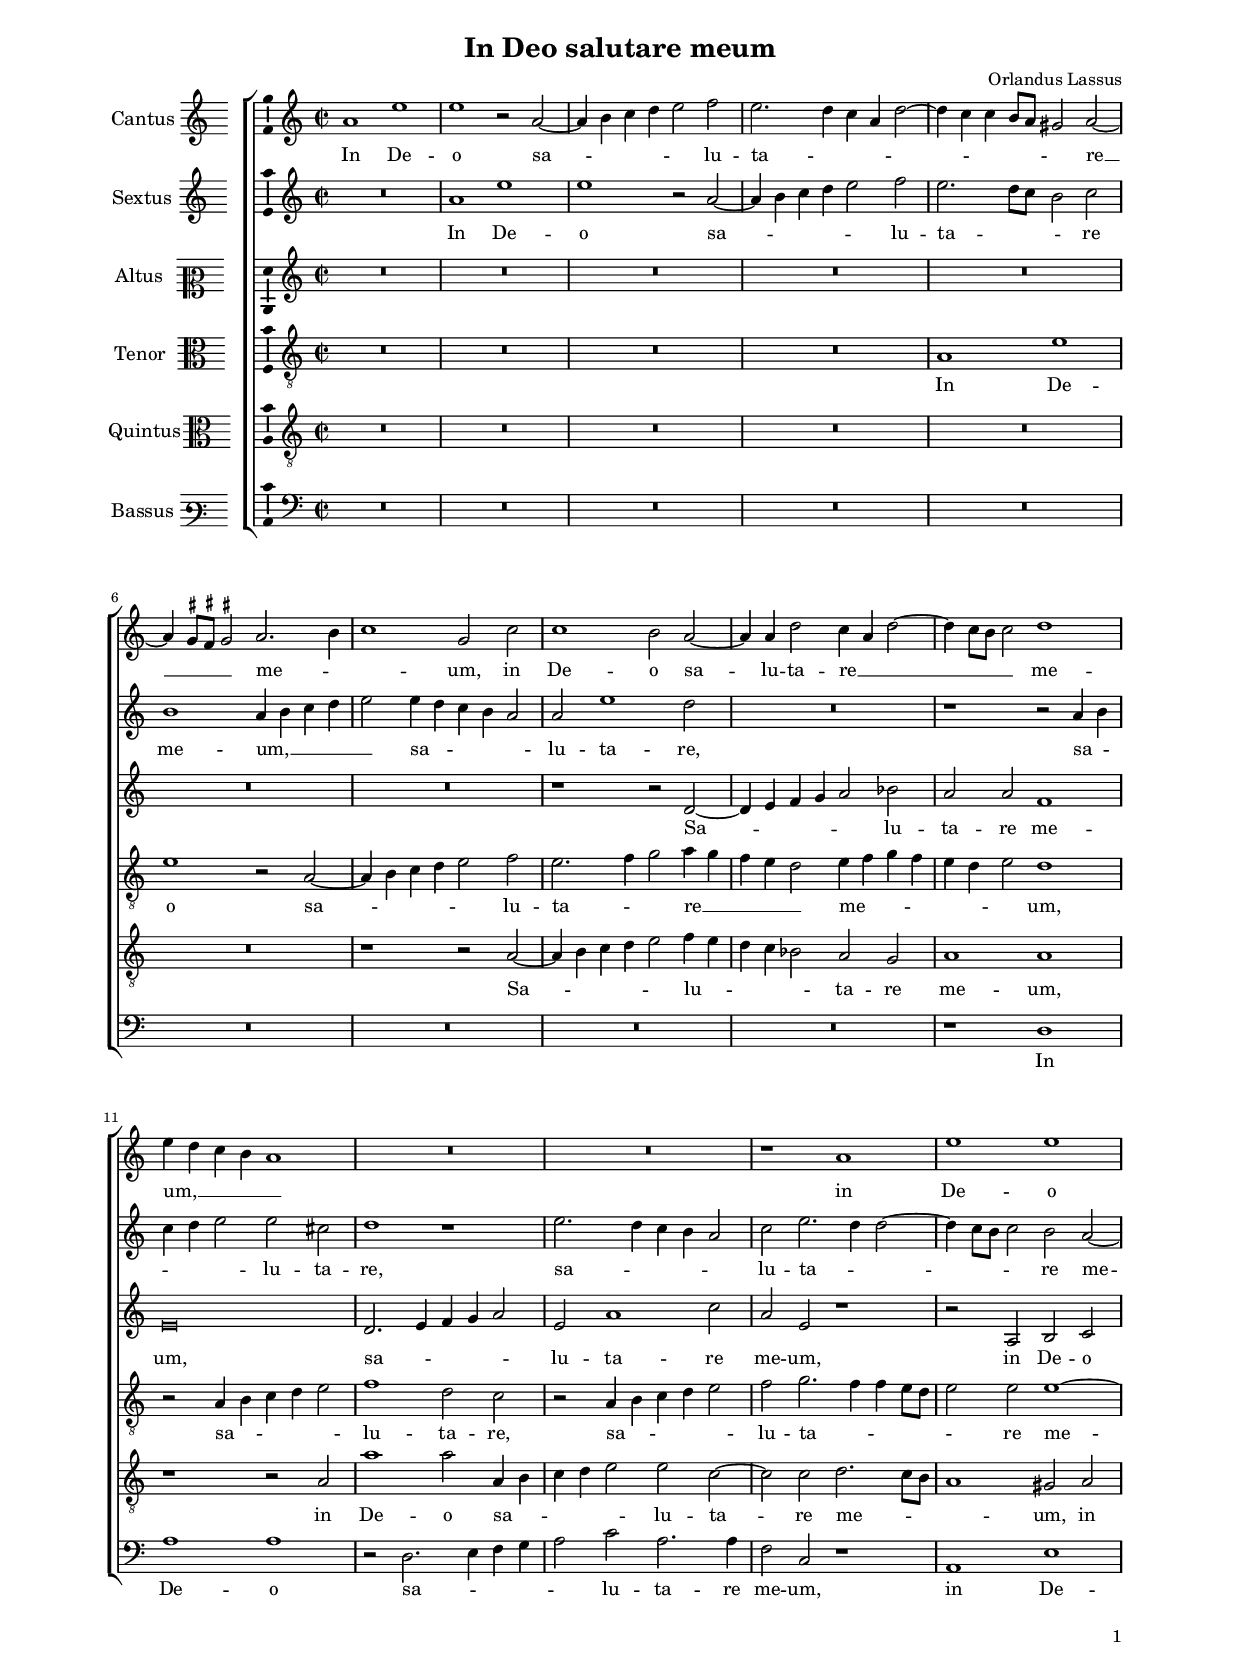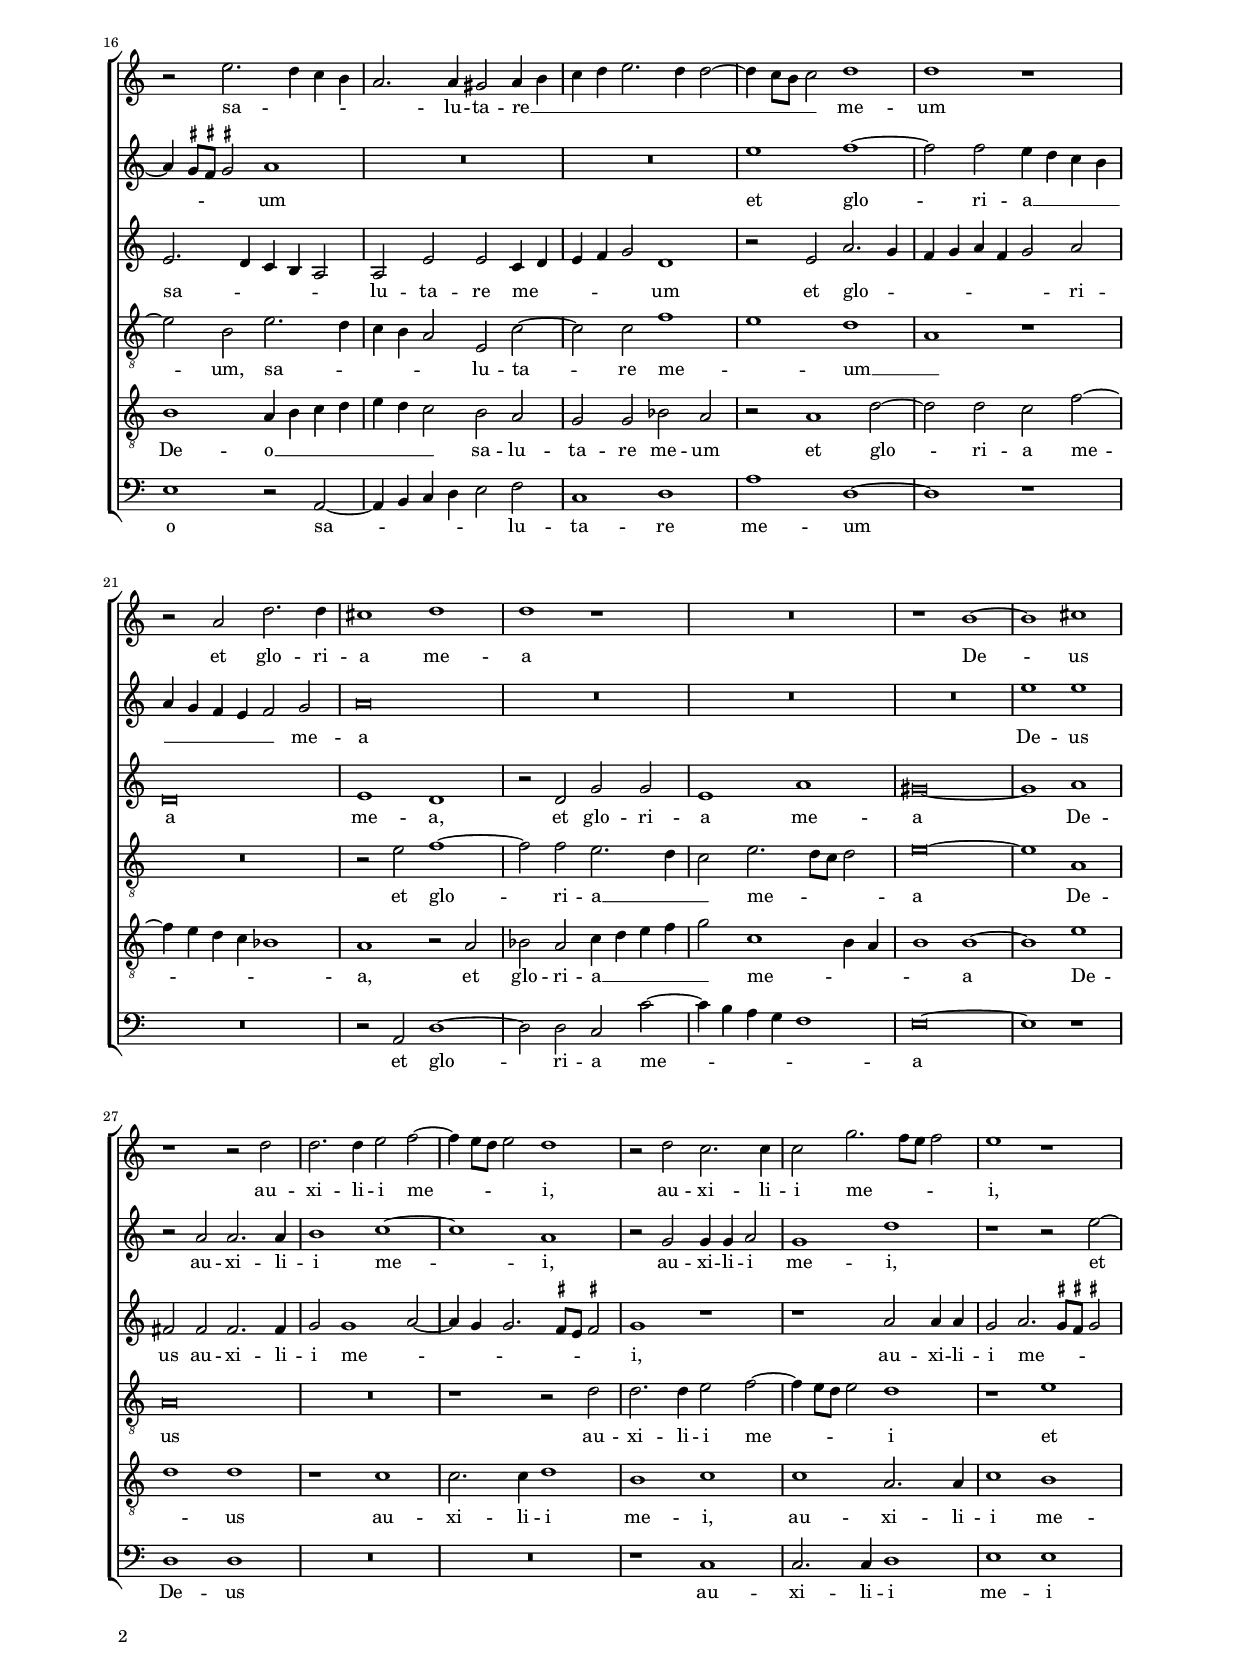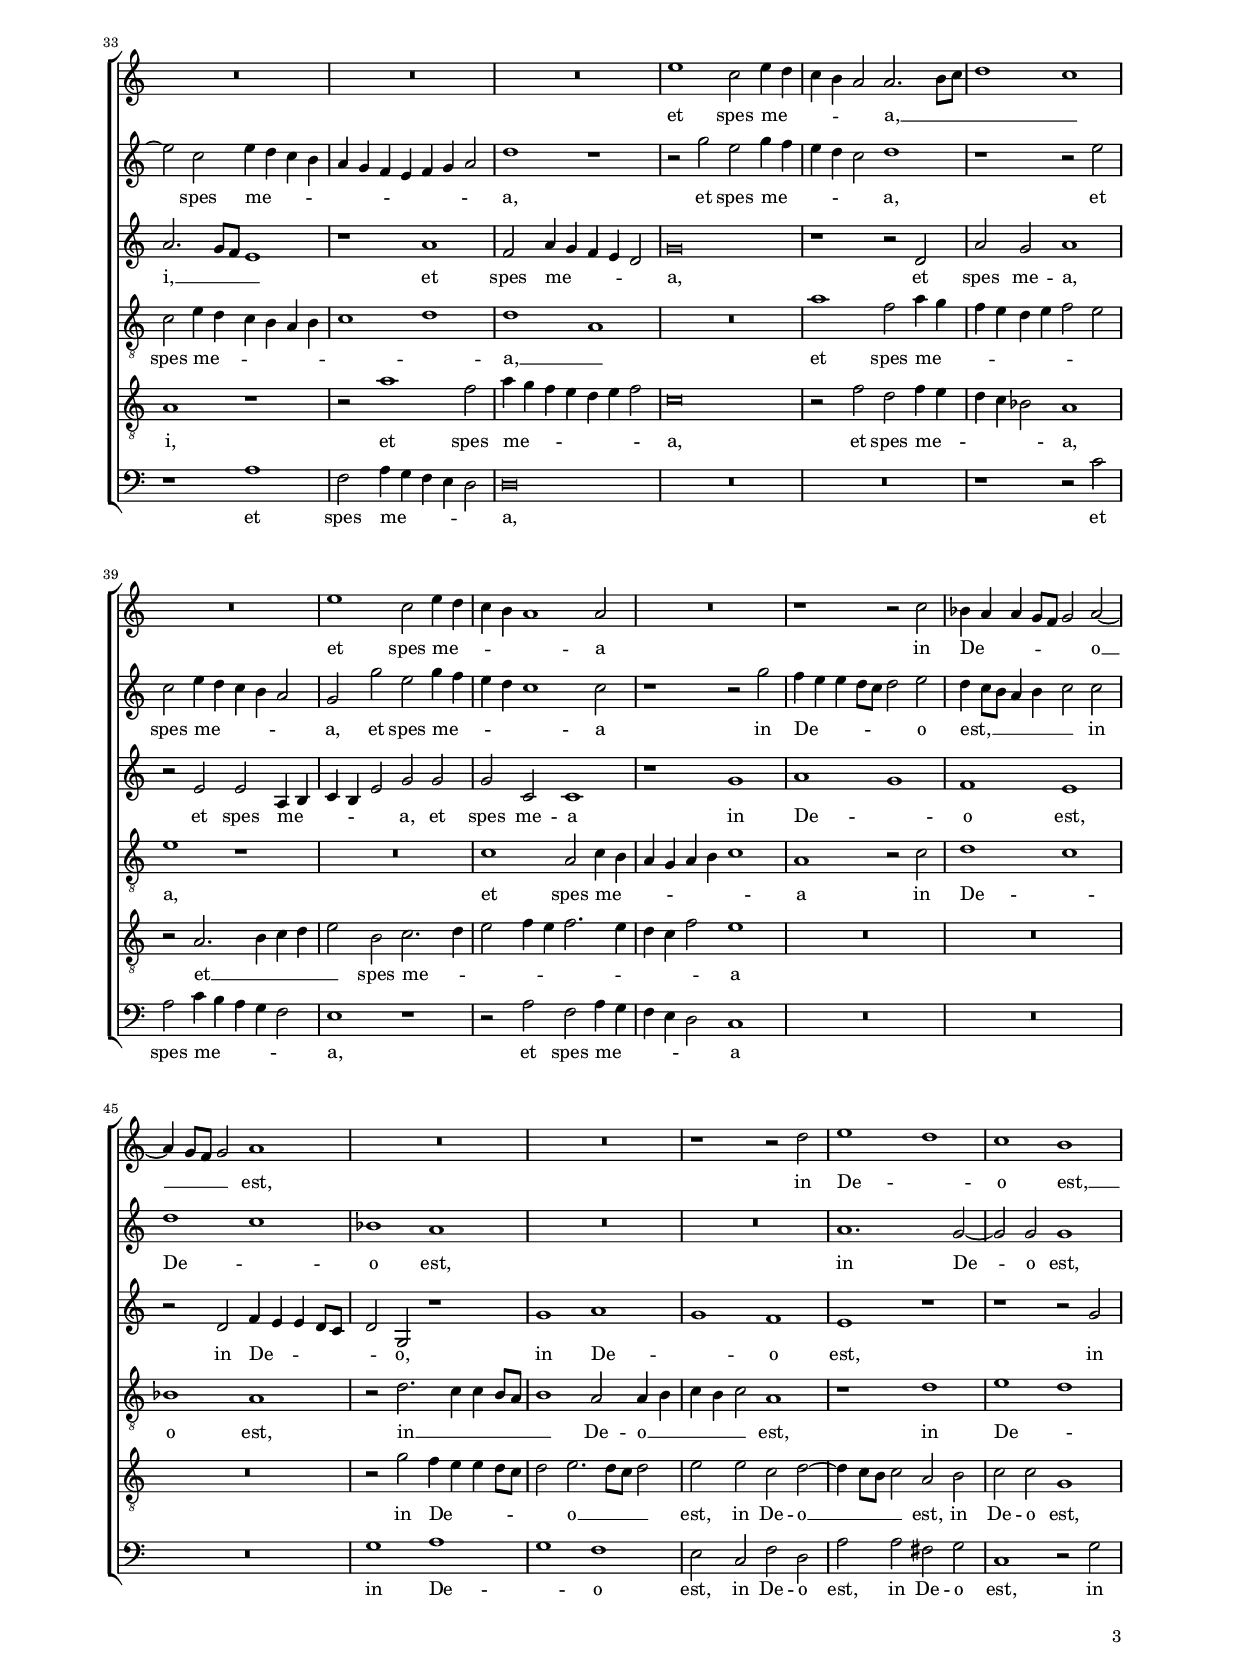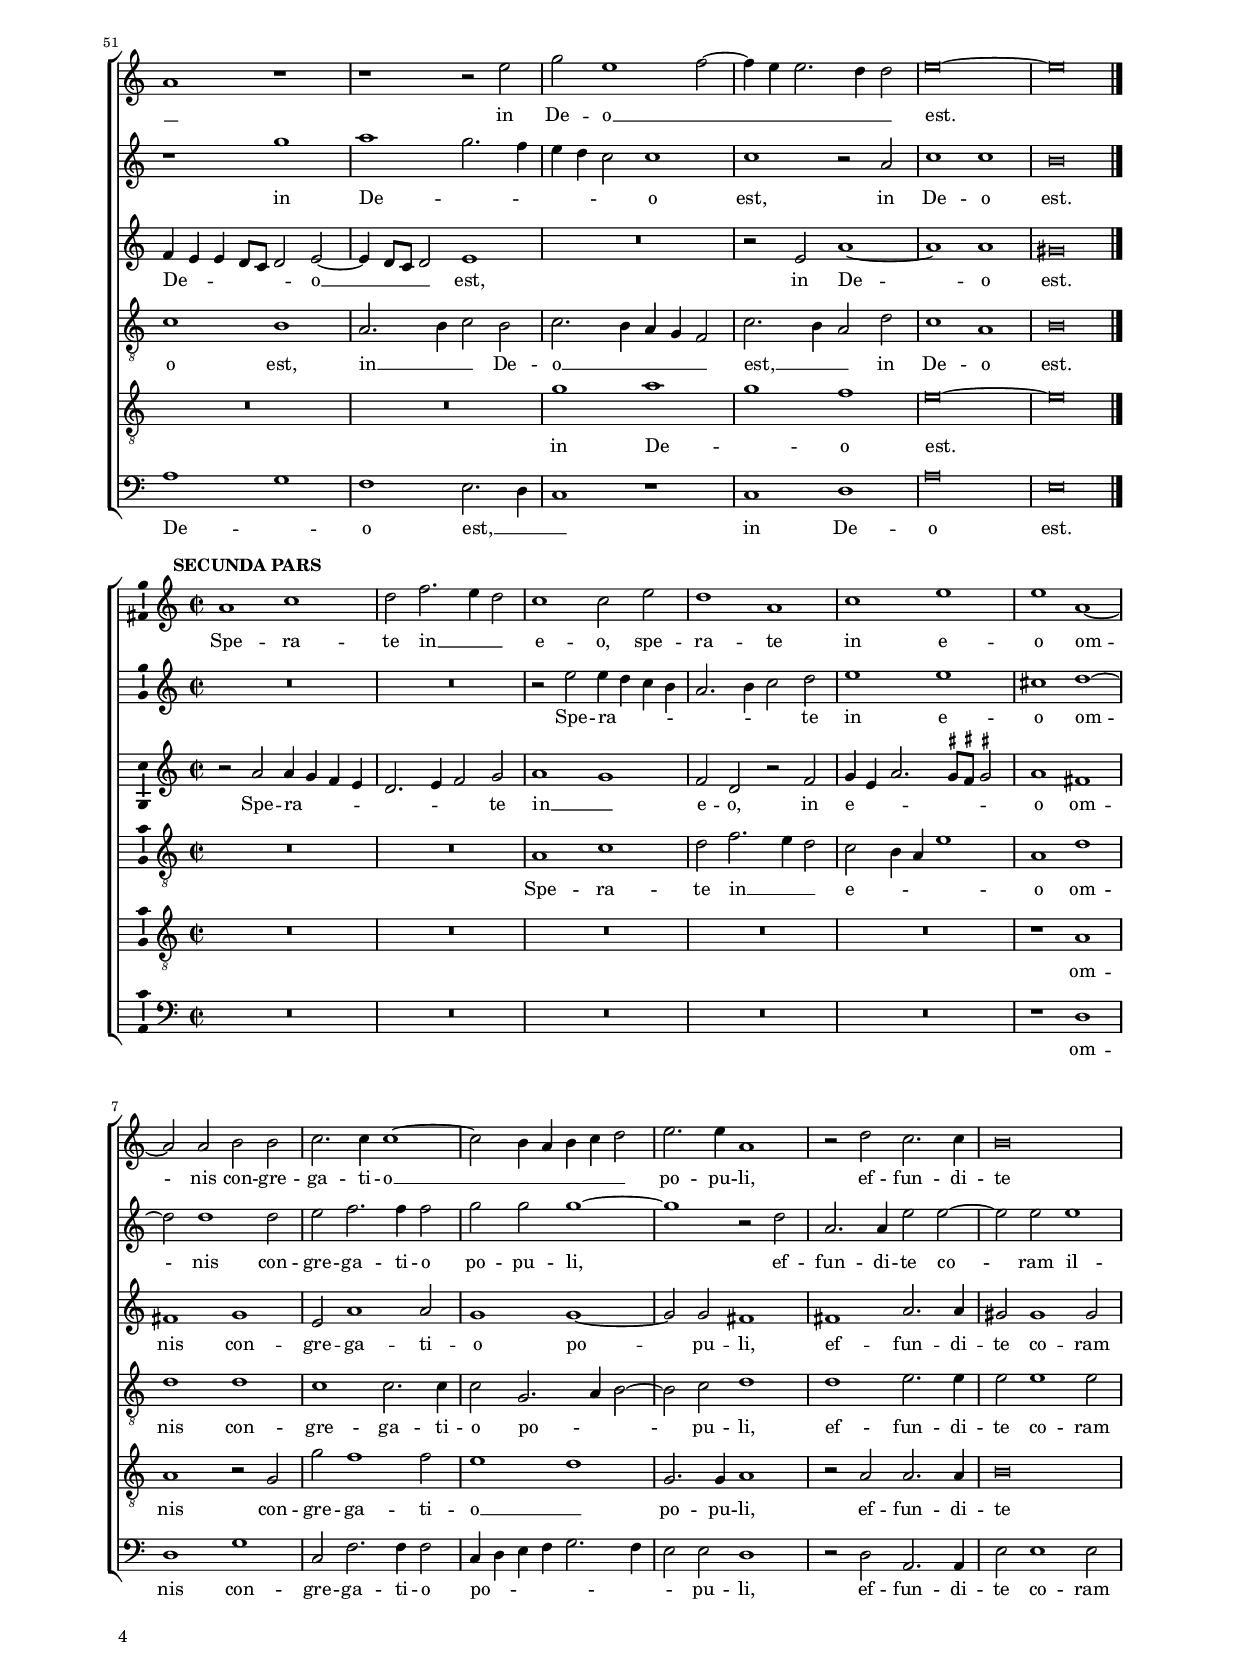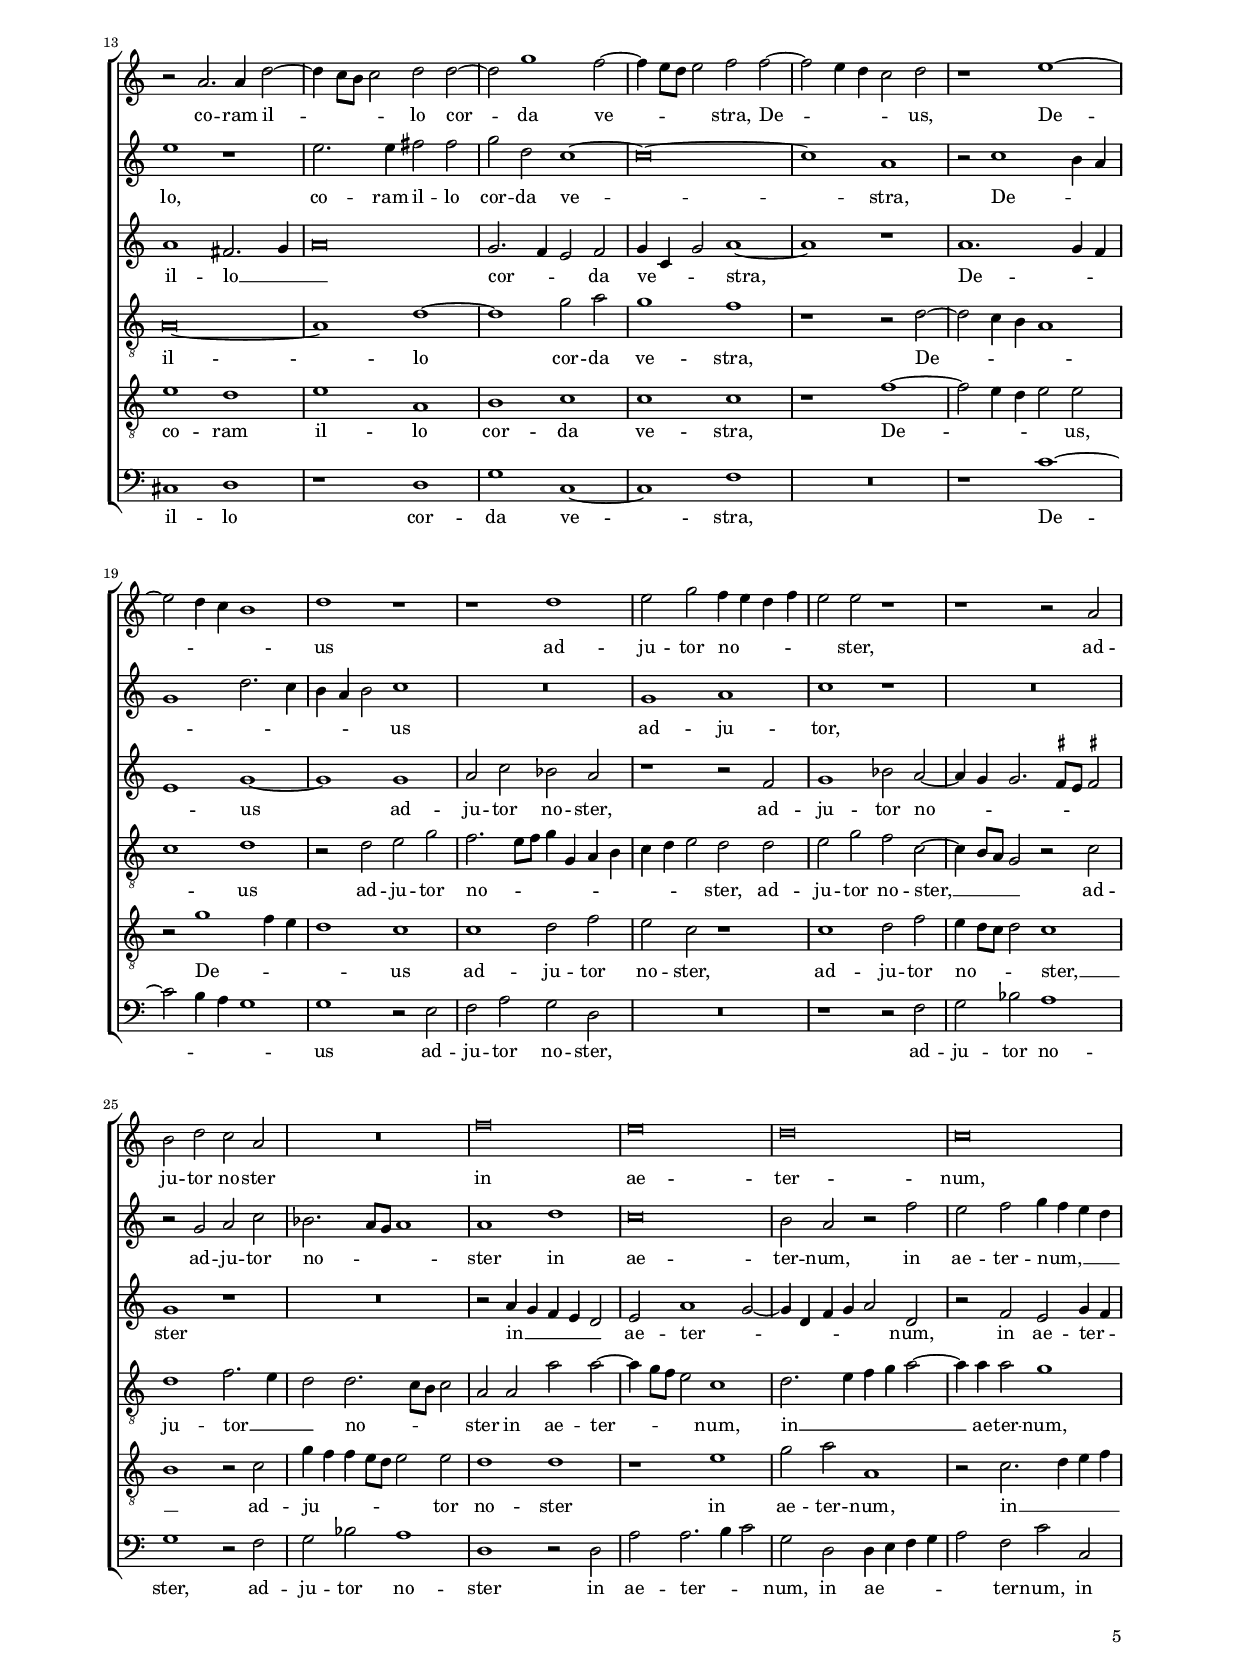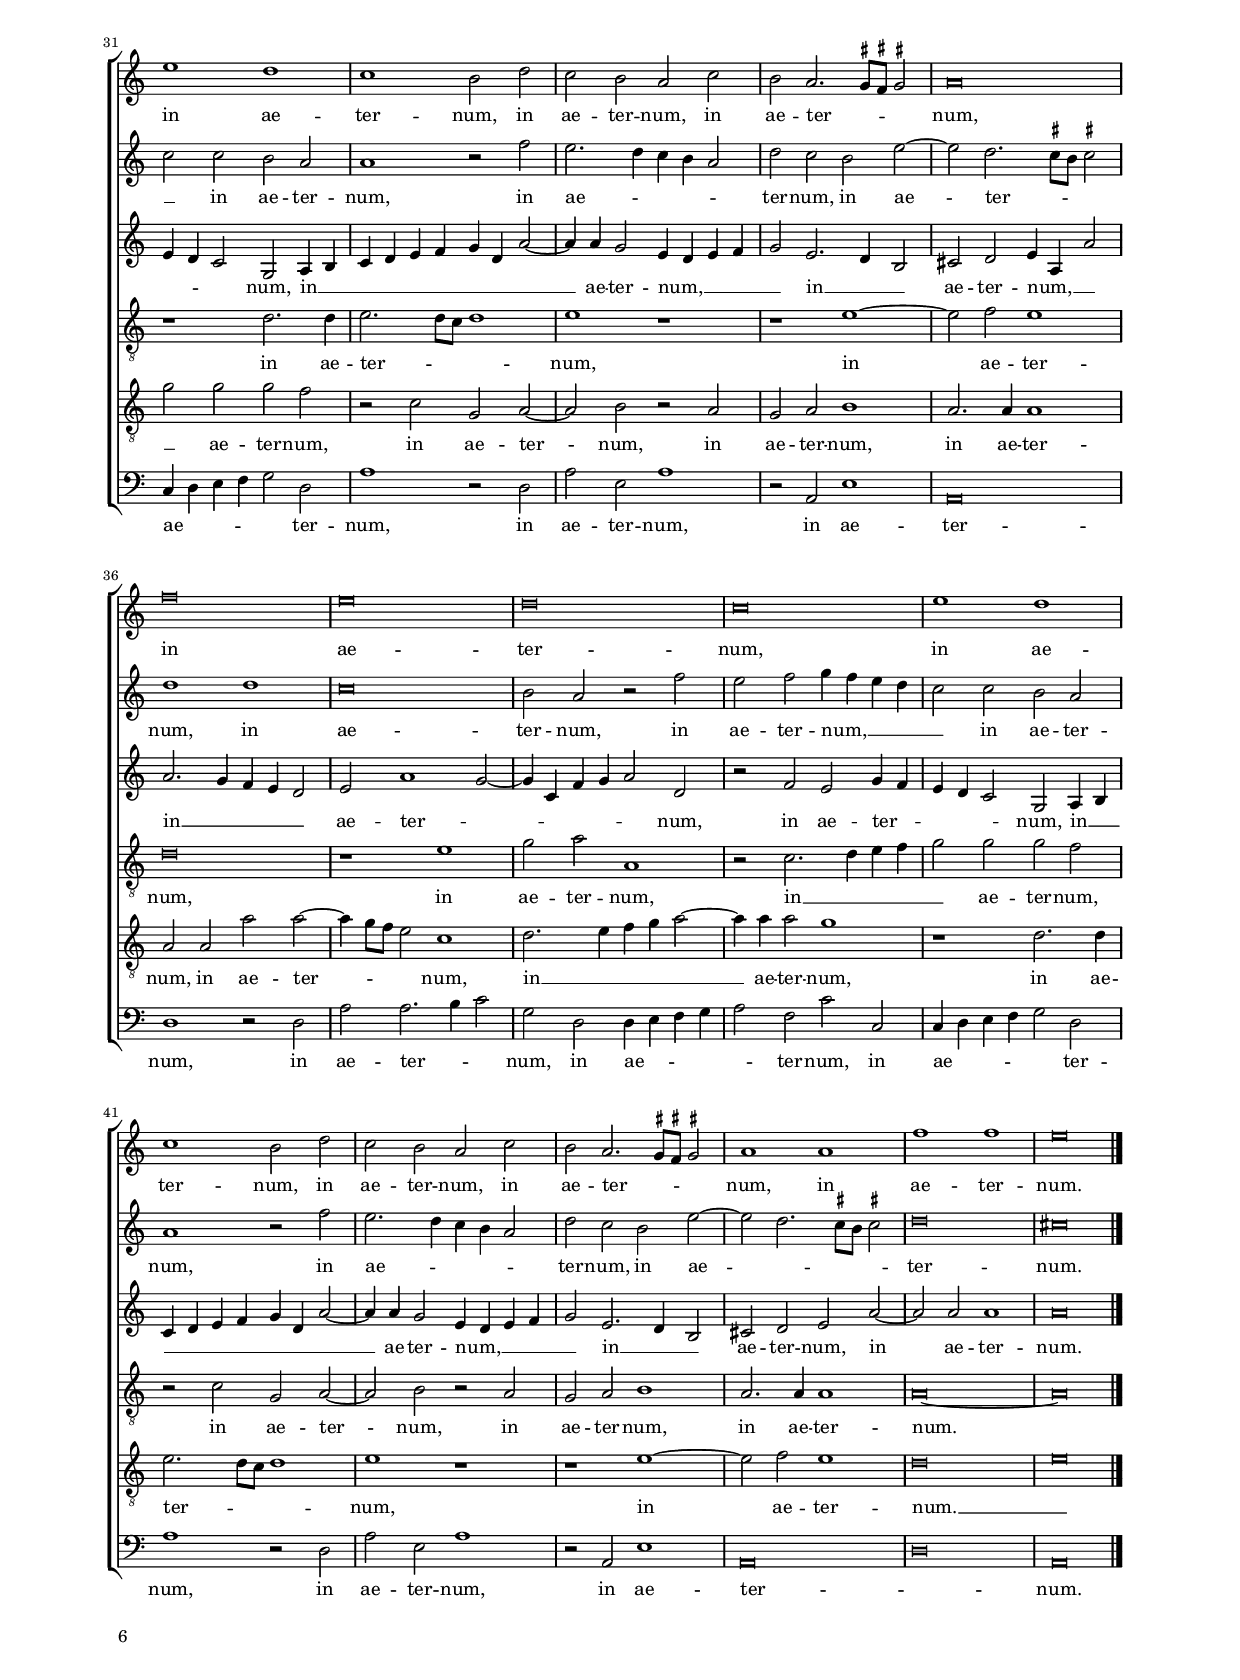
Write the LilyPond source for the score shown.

\header
{
  title="In Deo salutare meum"
  composer="Orlandus Lassus"
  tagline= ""
}

\version "2.22.0"
\include "deutsch.ly"
#(set-global-staff-size 15)
#(ly:set-option 'point-and-click #f)

	
	ficta = { \once \set suggestAccidentals = ##t }
	
	forget = #(define-music-function (music) (ly:music?) #{
		\accidentalStyle forget
		$music
		\accidentalStyle default
		#})
    
    m = \melisma
    me = \melismaEnd


\paper
	{
	top-margin = 1.5 \cm
	bottom-margin = 0.9 \cm
	left-margin = 2 \cm
	right-margin = 2 \cm
	ragged-bottom = ##f
	ragged-last-bottom = ##t
	print-page-number = ##f
	score-system-spacing = #'((basic-distance . 17) (minimum-distance . 14) (padding . 5) (strechability . 250))
	system-system-spacing = #'((basic-distance . 17) (minimum-distance . 14) (padding . 5) (strechability . 250))
    oddFooterMarkup=\markup   \fill-line { "" \fromproperty #'page:page-number-string }
    evenFooterMarkup=\markup  \fill-line { \fromproperty #'page:page-number-string "" }
    last-bottom-spacing = #'((basic-distance . 12) (minimum-distance . 7) (padding . 4))
	systems-per-page = 3
%	min-systems-per-page = 3
	}

global = {
	\key c \major
	\time 2/2 \set Score.measureLength = #(ly:make-moment 2/1)
    \set Score.tempoHideNote = ##t
    \tempo 2 = 90
    \skip 1*2*56 \bar "|." % \pageBreak
	}
	

incipitcantus = \markup { \score {
	{
	\set Staff.instrumentName = \markup { \fontsize #1 "Cantus" }
	\key c \major
	\clef violin
	s4 \bar ""
	}
	\layout  {
	raggedright = ##t
	indent = 1.2\cm
	line-width = 2\cm
	\context { \Staff \remove Time_signature_engraver }
	\override Staff.Clef.Y-extent = #'(0 . 0)
	}} \hspace #1 }
	

incipitsextus = \markup { \score {
	{
	\set Staff.instrumentName = \markup { \fontsize #1 "Sextus" }
	\key c \major
	\clef violin
	s4 \bar ""
	}
	\layout  {
	raggedright = ##t
	indent = 1.2\cm
	line-width = 2\cm
	\context { \Staff \remove Time_signature_engraver }
	\override Staff.Clef.Y-extent = #'(0 . 0)
	}} \hspace #1 }
      
      
incipitaltus = \markup { \score {
	{
	\set Staff.instrumentName = \markup { \fontsize #1 "Altus" }
	\key c \major
	\clef mezzosoprano
	s4 \bar ""
	}
	\layout  {
	raggedright = ##t
	indent = 1.2\cm
	line-width = 2\cm
	\context { \Staff \remove Time_signature_engraver }
	\override Staff.Clef.Y-extent = #'(0 . 0)
	}} \hspace #1 }


incipittenor = \markup { \score {
	{
	\set Staff.instrumentName = \markup { \fontsize #1 "Tenor" }
	\key c \major
	\clef alto
	s4 \bar ""
	}
	\layout  {
	raggedright = ##t
	indent = 1.2\cm
	line-width = 2\cm
	\context { \Staff \remove Time_signature_engraver }
	\override Staff.Clef.Y-extent = #'(0 . 0)
	}} \hspace #1 }
      
      
incipitquintus = \markup { \score {
	{
	\set Staff.instrumentName = \markup { \fontsize #1 "Quintus" }
	\key c \major
	\clef alto
	s4 \bar ""
	}
	\layout  {
	raggedright = ##t
	indent = 1.2\cm
	line-width = 2\cm
	\context { \Staff \remove Time_signature_engraver }
	\override Staff.Clef.Y-extent = #'(0 . 0)
	}} \hspace #1 }
      
      
incipitbassus = \markup { \score {
	{
	\set Staff.instrumentName = \markup { \fontsize #1 "Bassus" }
	\key c \major
	\clef varbaritone
	s4 \bar ""
	}
	\layout  {
	raggedright = ##t
	indent = 1.2\cm
	line-width = 2\cm
	\context { \Staff \remove Time_signature_engraver }
	\override Staff.Clef.Y-extent = #'(0 . 0)
	}} \hspace #1 }


cantus = \relative c''
	{
	a1 e'
	e1 r2 a,~
	a4 \m h c d e2 \me f
	e2. \m d4 c a d2~
%5
	d4 c c h8 a gis2 \me a~ |
	a4 \m \ficta gis8 \ficta fis \ficta gis!2 \me a2. \m h4
	c1 \me g2 c
	c1 h2 a~
	a4 a d2 c4 \m a d2~
%10
	d4 c8 h c2 \me d1 |
	e4 \m d c h a1 \me
	R\breve
	R\breve
	r1 a
%15
	e'1 e |
	r2 e2. \m d4 c h
	a2. \me a4 gis2 a4 \m h
	c4 d e2. d4 d2~
	d4 c8 h c2 \me d1
%20
	d1 r |
	r2 a d2. d4
	cis1 d
	d1 r
	R\breve
%25
	r1 h~
	h1 cis
	r1 r2 d
	d2. d4 e2 f~
	f4 \m e8 d e2 \me d1
%30
	r2 d c2. c4 |
	c2 g'2. \m f8 e f2 \me
	e1 r
	R\breve
	R\breve
%35
	R\breve |
	e1 c2 e4 \m d
	c4 h a2 \me a2. \m h8 c
	d1 c \me
	R\breve
%40
	e1 c2 e4 \m d |
	c4 h a1 \me a2
	R\breve
	r1 r2 c
	b4 \m a a g8 f g2 \me a~
%45
	a4 \m g8 f g2 \me a1 |
	R\breve
	R\breve
	r1 r2 d
	e1 \m d \me
%50
	c1 h \m |
	a1 \me r
	r1 r2 e'
	g2 e1 \m f2~
	f4 e e2. d4 d2 \me
%55
	e\breve~
	e\breve |
	}
	

sextus = \relative c''
	{
	R\breve
	a1 e'
	e1 r2 a,~
	a4 \m h c d e2 \me f
%5
	e2. \m d8 c h2 \me c |
	h1 a4 \m h c d
	e2 \me e4 \m d c h a2 \me
	a2 e'1 d2
	R\breve
%10
	r1 r2 a4 \m h |
	c4 d e2 \me e cis
	d1 r
	e2. \m d4 c h a2 \me
	c2 e2. \m d4 d2~
%15
	d4 c8 h c2 \me h a~ |
	a4 \m \ficta gis8 \ficta fis \ficta gis!2 \me a1
	R\breve
	R\breve
	e'1 f~
%20
	f2 f e4 \m d c h |
	a4 g f e f2 \me g
	a\breve
	R\breve
	R\breve
%25
	R\breve |
	e'1 e
	r2 a, a2. a4
	h1 c~
	c1 a
%30
	r2 g g4 g a2 |
	g1 d'
	r1 r2 e~
	e2 c e4 \m d c h
	a4 g f e f g a2 \me
%35
	d1 r |
	r2 g e g4 \m f
	e4 d c2 \me d1
	r1 r2 e
	c2 e4 \m d c h a2 \me
%40
	g2 g' e g4 \m f |
	e4 d c1 \me c2
	r1 r2 g'
	f4 \m e e d8 c d2 \me e
	d4 \m c8 h a4 h c2 \me c
%45
	d1 \m c \me |
	b1 a
	R\breve
	R\breve
	a1. g2~
%50
	g2 g g1 |
	r1 g'
	a1 \m g2. f4
	e4 d c2 \me c1
	c1 r2 a
%55
	c1 c |
	h\breve |
	}

altus = \relative c'
	{
	R\breve
	R\breve
	R\breve
	R\breve
%5
	R\breve |
	R\breve
	R\breve
	r1 r2 d~
	d4 \m e f g a2 \me b
%10
	a2 a f1 |
	e\breve
	d2. \m e4 f g a2 \me
	e2 a1 c2
	a2 e r1
%15
	r2 a, h c |
	e2. \m d4 c h a2 \me
	a2 e' e c4 \m d
	e4 f g2 \me d1
	r2 e a2. \m g4
%20
	f4 g a f g2 \me a |
	d,\breve
	e1 d
	r2 d g g
	e1 a
%25
	gis\breve~ |
	gis1 a
	fis2 fis fis2. fis4
	g2 g1 \m a2~
	a4 g g2. \ficta fis8 e \ficta fis!2 \me
%30
	g1 r |
	r1 a2 a4 a
	g2 a2. \m \ficta gis8 \ficta fis \ficta gis!2 \me
	a2. \m g8 f e1 \me
	r1 a
%35
	f2 a4 \m g f e d2 \me | 
	g\breve
	r1 r2 d
	a'2 g a1
	r2 e e a,4 \m h
%40
	c4 h e2 \me g g |
	g2 c, c1
	r1 g'
	a1 \m g \me
	f1 e
%45
	r2 d f4 \m e e d8 c |
	d2 \me g, r1
	g'1 a \m
	g1 \me f
	e1 r
%50
	r1 r2 g |
	f4 \m e e d8 c d2 \me e~
	e4 \m d8 c d2 \me e1
	R\breve
	r2 e a1~
%55
	a1 a |
	gis\breve |
	}


tenor = \relative c'
	{
	R\breve
	R\breve
	R\breve
	R\breve
%5
	a1 e' |
	e1 r2 a,~
	a4 \m h c d e2 \me f
	e2. \m f4 g2 \me a4 \m g
	f4 e d2 \me e4 \m f g f
%10
	e4 d e2 \me d1 |
	r2 a4 \m h c d e2 \me
	f1 d2 c
	r2 a4 \m h c d e2 \me
	f2 g2. \m f4 f e8 d
%15
	e2 \me e e1~ |
	e2 h e2. \m d4
	c4 h a2 \me e c'~
	c2 c f1 \m
	e1 \me d \m
%20
	a1 \me r |
	R\breve
	r2 e' f1~
	f2 f e2. \m d4
	c2 \me e2. \m d8 c d2 \me
%25
	e\breve~ |
	e1 a,
	a\breve
	R\breve
	r1 r2 d
%30
	d2. d4 e2 f~ |
	f4 \m e8 d e2 \me d1
	r1 e
	c2 e4 \m d c h a h
	c1 d \me
%35
	d1 \m a \me |
	R\breve
	a'1 f2 a4 \m g
	f4 e d e f2 e \me
	e1 r
%40
	R\breve |
	c1 a2 c4 \m h
	a4 g a h c1 \me
	a1 r2 c
	d1 \m c \me
%45
	b1 a |
	r2 d2. \m c4 c h8 a
	h1 \me a2 a4 \m h
	c4 h c2 \me a1
	r1 d
%50
	e1 \m d \me |
	c1 h
	a2. \m h4 c2 \me h
	c2. \m h4 a g f2 \me
	c'2. \m h4 a2 \me d
%55
	c1 a |
	h\breve |
	}

	
quintus = \relative c'
	{
	R\breve
	R\breve
	R\breve
	R\breve
%5
	R\breve |
	R\breve
	r1 r2 a~
	a4 \m h c d e2 \me f4 \m e
	d4 c b2 \me a g
%10
	a1 a |
	r1 r2 a
	a'1 a2 a,4 \m h
	c4 d e2 \me e c~
	c2 c d2. \m c8 h
%15
	a1 \me gis2 a |
	h1 a4 \m h c d
	e4 d c2 \me h a
	g2 g b a
	r2 a1 d2~
%20
	d2 d c f~ |
	f4 \m e d c b1 \me
	a1 r2 a
	b2 a c4 \m d e f
	g2 \me c,1 \m h4 a
%25
	h1 \me h~ |
	h1 e \m
	d1 \me d
	r1 c
	c2. c4 d1
%30
	h1 c |
	c1 a2. a4
	c1 h
	a1 r
	r2 a'1 f2
%35
	a4 \m g f e d e f2 \me |
	c\breve
	r2 f d f4 \m e
	d4 c b2 \me a1
	r2 a2. \m h4 c d
%40
	e2 \me h c2. \m d4 |
	e2 f4 e f2. e4
	d4 c f2 \me e1
	R\breve
	R\breve
%45
	R\breve |
	r2 g f4 \m e e d8 c
	d2 \me e2. \m d8 c d2 \me
	e2 e c d~
	d4 \m c8 h c2 \me a h
%50
	c2 c g1 |
	R\breve
	R\breve
	g'1 a \m
	g1 \me f
%55
	e\breve~
	e\breve |
	}


bassus = \relative c
	{
	R\breve
	R\breve
	R\breve
	R\breve
%5
	R\breve |
	R\breve
	R\breve
	R\breve
	R\breve
%10
	r1 d |
	a'1 a
	r2 d,2. \m e4 f g
	a2 \me c a2. a4
	f2 c r1
%15
	a1 e' |
	e1 r2 a,~
	a4 \m h c d e2 \me f
	c1 d
	a'1 d,~
%20
	d1 r |
	R\breve
	r2 a d1~
	d2 d c c'~
	c4 \m h a g f1 \me
%25
	e\breve~ |
	e1 r
	d1 d
	R\breve
	R\breve
%30
	r1 c |
	c2. c4 d1
	e1 e
	r1 a
	f2 a4 \m g f e d2 \me
%35
	d\breve |
	R\breve
	R\breve
	r1 r2 c'
	a2 c4 \m h a g f2 \me
%40
	e1 r |
	r2 a f a4 \m g
	f4 e d2 \me c1
	R\breve
	R\breve
%45
	R\breve |
	g'1 a \m
	g1 \me f
	e2 c f d
	a'2 a fis g
%50
	c,1 r2 g' |
	a1 \m g \me
	f1 e2. \m d4
	c1 \me r
	c1 d
%55
	a'\breve |
	e\breve |
	}
	
lyricscantus = \lyricmode {
	In De -- o sa -- lu -- ta -- re __ me -- um,
	in De -- o sa -- lu -- ta -- re __ me -- um, __
	in De -- o sa -- lu -- ta -- re __ me -- um
	et glo -- ri -- a me -- a
	De -- us au -- xi -- li -- i me -- i,
	au -- xi -- li -- i me -- i,
	et spes me -- a, __
	et spes me -- a in De -- o __ est,
	in De -- o est, __
	in De -- o __ est.
	}

	
lyricssextus = \lyricmode {
	In De -- o sa -- lu -- ta -- re me -- um, __
	sa -- lu -- ta -- re,
	sa -- lu -- ta -- re,
	sa -- lu -- ta -- re me -- um
	et glo -- ri -- a __ me -- a
	De -- us au -- xi -- li -- i me -- i,
	au -- xi -- li -- i me -- i,
	et spes me -- a,
	et spes me -- a,
	et spes me -- a,
	et spes me -- a in De -- o est, __
	in De -- o est,
	in De -- o est,
	in De -- o est,
	in De -- o est.
	}
	
	
lyricsaltus = \lyricmode {
	Sa -- lu -- ta -- re me -- um,
	sa -- lu -- ta -- re me -- um,
	in De -- o sa -- lu -- ta -- re me -- um
	et glo -- ri -- a me -- a,
	et glo -- ri -- a me -- a
	De -- us au -- xi -- li -- i me -- i,
	au -- xi -- li -- i me -- i, __
	et spes me -- a,
	et spes me -- a,
	et spes me -- a,
	et spes me -- a in De -- o est,
	in De -- o,
	in De -- o est,
	in De -- o __ est,
	in De -- o est.
	}
	

lyricstenor = \lyricmode {
	In De -- o sa -- lu -- ta -- re __ me -- um,
	sa -- lu -- ta -- re,
	sa -- lu -- ta -- re me -- um,
	sa -- lu -- ta -- re me -- um __
	et glo -- ri -- a __ me -- a
	De -- us au -- xi -- li -- i me -- i
	et spes me -- a, __
	et spes me -- a,
	et spes me -- a in De -- o est,
	in __ De -- o __ est,
	in De -- o est,
	in __ De -- o __ est, __
	in De -- o est.
	}

	
lyricsquintus = \lyricmode {
	Sa -- lu -- ta -- re me -- um,
	in De -- o sa -- lu -- ta -- re me -- um,
	in De -- o __ sa -- lu -- ta -- re me -- um
	et glo -- ri -- a me -- a,
	et glo -- ri -- a __ me -- a
	De -- us au -- xi -- li -- i me -- i,
	au -- xi -- li -- i me -- i,
	et spes me -- a,
	et spes me -- a,
	et __ spes me -- a in De -- o __ est,
	in De -- o __ est,
	in De -- o est,
	in De -- o est.
	}
	
	
lyricsbassus = \lyricmode {
	In De -- o sa -- lu -- ta -- re me -- um,
	in De -- o sa -- lu -- ta -- re me -- um
	et glo -- ri -- a me -- a
	De -- us au -- xi -- li -- i me -- i
	et spes me -- a,
	et spes me -- a,
	et spes me -- a in De -- o est,
	in De -- o est,
	in De -- o est,
	in De -- o est, __
	in De -- o est.
	}
	

\score
{  
    \transpose c c {
	\new ChoirStaff \with { \override StaffGrouper.staff-staff-spacing.basic-distance = #12 }
	<<
	
	\new Staff << \global
	\new Voice="v1" {
		\set Staff.instrumentName=\incipitcantus
		\set Staff.midiInstrument = "reed organ"
		\clef "violin"
		\cantus }
	\new Lyrics \lyricsto "v1" {\lyricscantus }
	>>
	
	
	\new Staff << \global
	\new Voice="v6" {
		\set Staff.instrumentName=\incipitsextus
		\set Staff.midiInstrument = "reed organ"
		\clef "violin" 
		\sextus}
	\new Lyrics \lyricsto "v6" {\lyricssextus }
	>>

	
	\new Staff << \global
	\new Voice="v2" {
		\set Staff.instrumentName=\incipitaltus
		\set Staff.midiInstrument = "reed organ"
        \clef "violin" % "G_8"
		\altus}
	\new Lyrics \lyricsto "v2" {\lyricsaltus }
	>>

	
	\new Staff << \global
	\new Voice="v3" {
		\set Staff.instrumentName=\incipittenor
		\set Staff.midiInstrument = "reed organ"
		\clef "G_8"
		\tenor }
	\new Lyrics \lyricsto "v3" {\lyricstenor }
	>>
	
	
	\new Staff << \global
	\new Voice="v5" {
		\set Staff.instrumentName=\incipitquintus
		\set Staff.midiInstrument = "reed organ"
		\clef "G_8"
		\quintus}
	\new Lyrics \lyricsto "v5" {\lyricsquintus }
	>>
	
	
	\new Staff << \global
	\new Voice="v4" {
		\set Staff.instrumentName=\incipitbassus
		\set Staff.midiInstrument = "reed organ"
		\clef "bass" 
		\bassus }
	\new Lyrics \lyricsto "v4" {\lyricsbassus}
	>>
	
	>>
    } % transpose
		
	\layout
	{
	indent = 2.3 \cm
%	\context { \Lyrics \override VerticalAxisGroup.nonstaff-relatedstaff-spacing.padding = #2 }
%	\context { \Lyrics \override LyricText.font-size = #1 }
  	\context { \Staff \consists "Ambitus_engraver" }
	\context { \Staff \override TimeSignature.break-visibility = #end-of-line-invisible }
%	\context { \Staff \override InstrumentName.X-offset = #'-25 }
%	\context { \Voice \override Slur.transparent = ##t }
	\context { \Score \override BarNumber.padding = #2 }
	\context { \Voice \override NoteHead.style = #'baroque }
	}
	

\midi
	{
	}
	
}

%%%%%%%%%%%%%%%%%%%%  PARS SECUNDA


global = {
	\key c \major
	\time 2/2 \set Score.measureLength = #(ly:make-moment 2/1)
    \set Score.tempoHideNote = ##t
    \tempo 2 = 90
	\skip 1*2*46 \bar "|."
	}

	
cantus = \relative c''
	{
	a1 c
	d2 f2. \m e4 d2 \me
	c1 c2 e
	d1 a
%5
	c1 e |
	e1 a,~
	a2 a h h
	c2. c4 c1~
	c2 \m h4 a h c d2 \me
%10
	e2. e4 a,1 |
	r2 d c2. c4
	h\breve
	r2 a2. a4 d2~
	d4 \m c8 h c2 \me d d~
%15
	d2 g1 f2~ |
	f4 \m e8 d e2 \me f f~
	f2 \m e4 d c2 \me d
	r1 e~
	e2 \m d4 c h1 \me
%20
	d1 r |
	r1 d
	e2 g f4 \m e d f
	e2 \me e r1
	r1 r2 a,
%25
	h2 d c a |
	R\breve
	f'\breve
	e\breve
	d\breve
%30
	c\breve |
	e1 d
	c1 h2 d
	c h a c
	h2 a2. \m \ficta gis8 \ficta fis \ficta gis!2 \me
%35
	a\breve |
	f'\breve
	e\breve
	d\breve
	c\breve
%40
	e1 d |
	c1 h2 d
	c2 h a c
	h2 a2. \m \ficta gis8 \ficta fis \ficta gis!2 \me
	a1 a
%45
	f'1 f |
	e\breve |
	}
	

sextus = \relative c''
	{
	R\breve
	R\breve
	r2 e e4 \m d c h
	a2. h4 c2 \me d
%5
	e1 e |
	cis1 d~
	d2 d1 d2
	e2 f2. f4 f2
	g2 g g1~
%10
	g1 r2 d |
	a2. a4 e'2 e~
	e2 e e1
	e1 r
	e2. e4 fis2 fis
%15
	g2 d c1~ |
	c\breve~
	c1 a
	r2 c1 \m h4 a
	g1 d'2. c4
%20
	h4 a h2 \me c1 |
	R\breve
	g1 a
	c1 r
	R\breve
%25
	r2 g a c |
	b2. \m a8 g a1 \me
	a1 d
	c\breve
	h2 a r f'
%30
	e2 f g4 \m f e d |
	c2 \me c h a
	a1 r2 f'
	e2. \m d4 c h a2 \me
	d2 c h e~
%35
	e2 d2. \m \ficta cis8 h \ficta cis!2 \me |
	d1 d
	c\breve
	h2 a r2 f'
	e2 f g4 \m f e d
%40
	c2 \me c h a |
	a1 r2 f'
	e2. \m d4 c h a2 \me
	d2 c h e~
	e2 \m d2. \ficta cis8 h \ficta cis!2 \me
%45
	d\breve |
	cis\breve |
	}

altus = \relative c'
	{
	r2 a' a4 \m g f e
	d2. e4 f2 \me g
	a1 \m g \me
	f2 d r f
%5
	g4 \m e a2. \ficta gis8 \ficta fis \ficta gis!2 \me |
	a1 fis
	fis1 g
	e2 a1 a2
	g1 g~
%10
	g2 g fis1 |
	fis1 a2. a4
	gis2 gis1 gis2
	a1 fis2. \m g4
	a\breve \me
%15
	g2. \m f4 e2 \me f |
	g4 \m c, g'2 \me a1~
	a1 r
	a1. \m g4 f
	e1 \me g~
%20
	g1 g |
	a2 c b a
	r1 r2 f
	g1 b2 a~
	a4 \m g g2. \ficta fis8 e \ficta fis!2 \me
%25
	g1 r |
	R\breve
	r2 a4 \m g f e d2 \me
	e2 a1 \m g2~
	g4 d f g a2 \me d,
%30
	r2 f e g4 \m f |
	e4 d c2 \me g a4 \m h
	c4 d e f g d a'2~
	a4 \me a g2 e4 \m d e f
	g2 \me e2. \m d4 h2 \me
%35
	cis2 d e4 \m a, a'2 \me |
	a2. \m g4 f e d2 \me
	e2 a1 \m g2~
	g4 c, f g a2 \me d,
	r2 f e g4 \m f
%40
	e4 d c2 \me g a4 \m h |
	c4 d e f g d a'2~
	a4 \me a g2 e4 \m d e f
	g2 \me e2. \m d4 h2 \me
	cis2 d e a~
%45
	a2 a a1 |
	a\breve |
	}


tenor = \relative c'
	{
	R\breve
	R\breve
	a1 c
	d2 f2. \m e4 d2 \me
%5
	c2 \m h4 a e'1 \me |
	a,1 d
	d1 d
	c1 c2. c4
	c2 g2. \m a4 h2~
%10
	h2 \me c d1 |
	d1 e2. e4
	e2 e1 e2
	a,\breve~
	a1 d~
%15
	d1 g2 a |
	g1 f
	r1 r2 d~
	d2 \m c4 h a1
	c1 \me d
%20
	r2 d e g |
	f2. \m e8 f g4 g, a h
	c4 d e2 \me d d
	e2 g f c~
	c4 \m h8 a g2 \me r c
%25
	d1 f2. \m e4 |
	d2 \me d2. \m c8 h c2 \me
	a2 a a' a~
	a4 \m g8 f e2 \me c1
	d2. \m e4 f g a2~
%30
	a4 \me a a2 g1 |
	r1 d2. d4
	e2. \m d8 c d1 \me
	e1 r
	r1 e~
%35
	e2 f e1 |
	d\breve
	r1 e
	g2 a a,1
	r2 c2. \m d4 e f
%40
	g2 \me g g f |
	r2 c g a~
	a2 h r a
	g2 a h1
	a2. a4 a1
%45
	a\breve~
	a\breve |
	}

	
quintus = \relative c'
	{
	R\breve
	R\breve
	R\breve
	R\breve
%5
	R\breve |
	r1 a
	a1 r2 g
	g'2 f1 f2
	e1 \m d \me
%10
	g,2. g4 a1 |
	r2 a a2. a4
	h\breve
	e1 d
	e1 a,
%15
	h1 c |
	c1 c
	r1 f~
	f2 \m e4 d e2 \me e
	r2 g1 \m f4 e
%20
	d1 \me c |
	c1 d2 f
	e2 c r1
	c1 d2 f
	e4 \m d8 c d2 \me c1 \m
%25
	h1 \me r2 c |
	g'4 \m f f e8 d e2 \me e
	d1 d
	r1 e
	g2 a a,1
%30
	r2 c2. \m d4 e f |
	g2 \me g g f
	r2 c g a~
	a2 h r2 a
	g2 a h1
%35
	a2. a4 a1 |
	a2 a a' a~
	a4 \m g8 f e2 \me c1
	d2. \m e4 f g a2~
	a4 \me a a2 g1
%40
	r1 d2. d4 |
	e2. \m d8 c d1 \me
	e1 r
	r1 e~
	e2 f e1
%45
	d\breve \m
	e\breve \me |
	}


bassus = \relative c
	{
	R\breve
	R\breve
	R\breve
	R\breve
%5
	R\breve |
	r1 d
	d1 g
	c,2 f2. f4 f2
	c4 \m d e f g2. f4
%10
	e2 \me e d1 |
	r2 d a2. a4
	e'2 e1 e2
	cis1 d
	r1 d
%15
	g1 c,~ |
	c1 f
	R\breve
	r1 c'~
	c2 \m h4 a g1 \me
%20
	g1 r2 e |
	f2 a g d
	R\breve
	r1 r2 f
	g2 b a1
%25
	g1 r2 f |
	g2 b a1
	d,1 r2 d
	a'2 a2. \m h4 c2 \me
	g2 d d4 \m e f g
%30
	a2 \me f c' c, |
	c4 \m d e f g2 \me d
	a'1 r2 d,
	a'2 e a1
	r2 a, e'1
%35
	a,\breve |
	d1 r2 d
	a'2 a2. \m h4 c2 \me
	g2 d d4 \m e f g
	a2 \me f c' c,
%40
	c4 \m d e f g2 \me d |
	a'1 r2 d,
	a'2 e a1
	r2 a, e'1
	a,\breve \m
%45
	d\breve \me
	a\breve |
	}
	
lyricscantus = \lyricmode {
	Spe -- ra -- te in __ e -- o,
	spe -- ra -- te in e -- o
	om -- nis con -- gre -- ga -- ti -- o __ po -- pu -- li,
	ef -- fun -- di -- te co -- ram il -- lo cor -- da ve -- stra,
	De -- us, De -- us ad -- ju -- tor no -- ster,
	ad -- ju -- tor no -- ster
	in ae -- ter -- num,
	in ae -- ter -- num,
	in ae -- ter -- num,
	in ae -- ter -- num,
	in ae -- ter -- num,
	in ae -- ter -- num,
	in ae -- ter -- num,
	in ae -- ter -- num,
	in ae -- ter -- num.
	}

	
lyricssextus = \lyricmode {
	Spe -- ra -- te in e -- o
	om -- nis con -- gre -- ga -- ti -- o po -- pu -- li,
	ef -- fun -- di -- te co -- ram il -- lo,
	co -- ram il -- lo cor -- da ve -- stra,
	De -- us ad -- ju -- tor,
	ad -- ju -- tor no -- ster
	in ae -- ter -- num,
	in ae -- ter -- num, __
	in ae -- ter -- num,
	in ae -- ter -- num,
	in ae -- ter -- num,
	in ae -- ter -- num,
	in ae -- ter -- num, __
	in ae -- ter -- num,
	in ae -- ter -- num,
	in ae -- ter -- num.
	}
	
	
lyricsaltus = \lyricmode {
	Spe -- ra -- te in __ e -- o,
	in e -- o
	om -- nis con -- gre -- ga -- ti -- o po -- pu -- li,
	ef -- fun -- di -- te co -- ram il -- lo __ cor -- da ve -- stra,
	De -- us ad -- ju -- tor no -- ster,
	ad -- ju -- tor no -- ster
	in __ ae -- ter -- num,
	in ae -- ter -- num,
	in __ ae -- ter -- num, __
	in __ ae -- ter -- num, __
	in __ ae -- ter -- num,
	in ae -- ter -- num,
	in __ ae -- ter -- num, __
	in __ ae -- ter -- num,
	in ae -- ter -- num.
	}
	

lyricstenor = \lyricmode {
	Spe -- ra -- te in __ e -- o
	om -- nis con -- gre -- ga -- ti -- o po -- pu -- li,
	ef -- fun -- di -- te co -- ram il -- lo cor -- da ve -- stra,
	De -- us ad -- ju -- tor no -- ster,
	ad -- ju -- tor no -- ster, __
	ad -- ju -- tor __ no -- ster
	in ae -- ter -- num,
	in __ ae -- ter -- num,
	in ae -- ter -- num,
	in ae -- ter -- num,
	in ae -- ter -- num,
	in __ ae -- ter -- num,
	in ae -- ter -- num,
	in ae -- ter -- num,
	in ae -- ter -- num.
	}

	
lyricsquintus = \lyricmode {
	om -- nis con -- gre -- ga -- ti -- o __ po -- pu -- li,
	ef -- fun -- di -- te co -- ram il -- lo cor -- da ve -- stra,
	De -- us,
	De -- us ad -- ju -- tor no -- ster,
	ad -- ju -- tor no -- ster, __
	ad -- ju -- tor no -- ster
	in ae -- ter -- num,
	in __ ae -- ter -- num,
	in ae -- ter -- num,
	in ae -- ter -- num,
	in ae -- ter -- num,
	in ae -- ter -- num,
	in __ ae -- ter -- num,
	in ae -- ter -- num,
	in ae -- ter -- num. __
	}
	
	
lyricsbassus = \lyricmode {
	om -- nis con -- gre -- ga -- ti -- o po -- pu -- li,
	ef -- fun -- di -- te co -- ram il -- lo cor -- da ve -- stra,
	De -- us ad -- ju -- tor no -- ster,
	ad -- ju -- tor no -- ster,
	ad -- ju -- tor no -- ster
	in ae -- ter -- num,
	in ae -- ter -- num,
	in ae -- ter -- num,
	in ae -- ter -- num,
	in ae -- ter -- num,
	in ae -- ter -- num,
	in ae -- ter -- num,
	in ae -- ter -- num,
	in ae -- ter -- num,
	in ae -- ter -- num.
	}
	

\score
{   
    \transpose c c {
	\new ChoirStaff \with { \override StaffGrouper.staff-staff-spacing.basic-distance = #12 }
	<<
	
	\new Staff <<\global
	\new Voice="v1" {
	  %\set Staff.instrumentName="Cantus"
		\set Staff.midiInstrument = "reed organ"
		\clef "violin"
		\cantus }
	\new Lyrics \lyricsto "v1" {\lyricscantus }
	>>
	
	
	\new Staff << \global
	\new Voice="v6" {
	  %\set Staff.instrumentName="Sextus"
		\set Staff.midiInstrument = "reed organ"
		\clef "violin" 
		\sextus}
	\new Lyrics \lyricsto "v6" {\lyricssextus }
	>>

	
	\new Staff << \global
	\new Voice="v2" {
	  %\set Staff.instrumentName="Altus"
		\set Staff.midiInstrument = "reed organ"
        \clef "violin" % "G_8"
		\altus}
	\new Lyrics \lyricsto "v2" {\lyricsaltus }
	>>

	
	\new Staff <<\global
	\new Voice="v3" {
	  %\set Staff.instrumentName="Tenor"
		\set Staff.midiInstrument = "reed organ"
		\clef "G_8"
		\tenor }
	\new Lyrics \lyricsto "v3" {\lyricstenor }
	>>
	
	
	\new Staff << \global
	\new Voice="v5" {
	  %\set Staff.instrumentName="Quintus"
		\set Staff.midiInstrument = "reed organ"
		\clef "G_8"
		\quintus}
	\new Lyrics \lyricsto "v5" {\lyricsquintus }
	>>
	
	
	\new Staff <<\global
	\new Voice="v4" {
	  %\set Staff.instrumentName="Bassus"
		\set Staff.midiInstrument = "reed organ"
		\clef "bass" 
		\bassus }
	\new Lyrics \lyricsto "v4" {\lyricsbassus}
	>>
	
	>>
    } % transpose
		
	\layout
	{
	indent = 0 \cm
%	\context { \Lyrics \override VerticalAxisGroup.nonstaff-relatedstaff-spacing.padding = #2 }
%	\context { \Lyrics \override LyricText.font-size = #1 }
   	\context { \Staff \consists "Ambitus_engraver" }
	\context { \Staff \override TimeSignature.break-visibility = #end-of-line-invisible }
%	\context { \Staff \override InstrumentName.X-offset = #'-25 }
%	\context { \Voice \override Slur.transparent = ##t }
	\context { \Score \override BarNumber.padding = #2 }
	\context { \Voice \override NoteHead.style = #'baroque }
	}

    \header { piece = \markup { \raise #2 \hspace # 7 \bold "SECUNDA PARS"} }
	
\midi
	{
	}
	
}

% EOF
